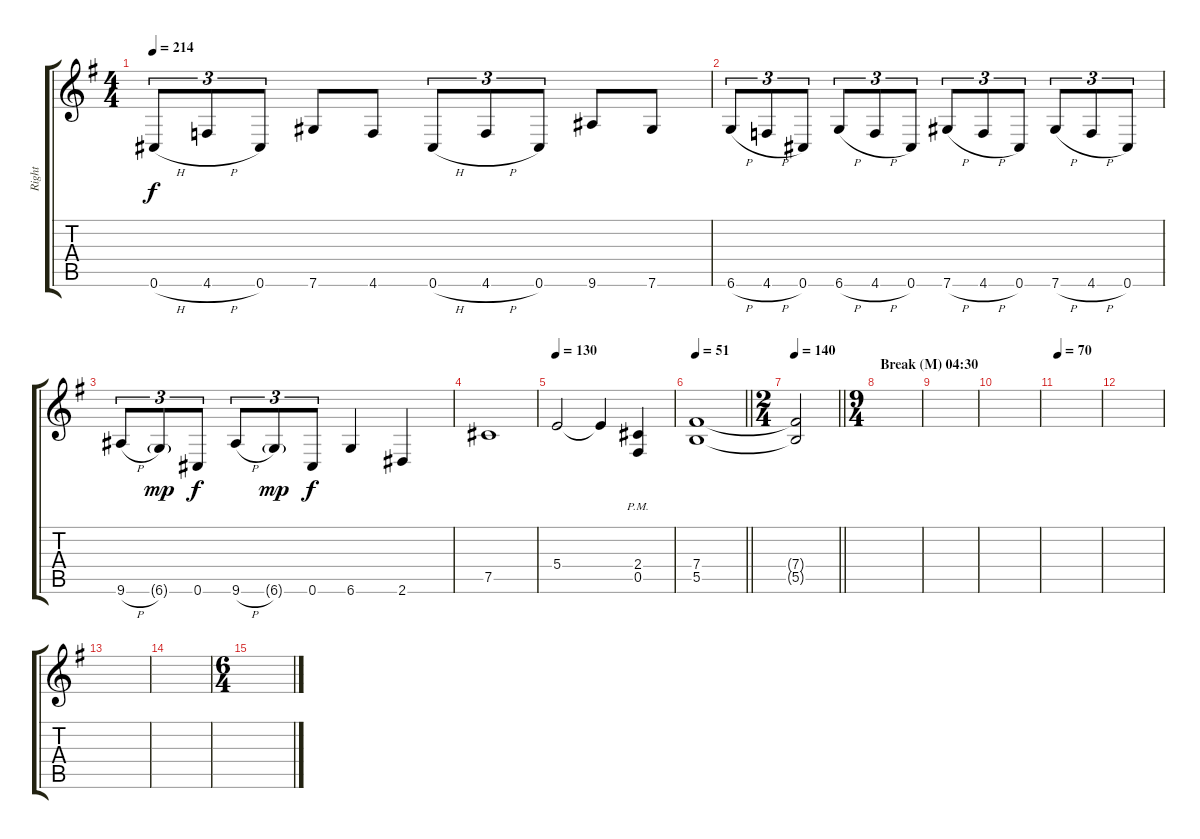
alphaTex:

\track ("Right" "Right") {instrument distortionguitar}
\staff {score tabs}
\tuning (Db4 Ab3 E3 B2 Gb2 Db2) {hide}
\ts (4 4)
\tempo 214
\clef g2
\ks eminor
0.6{h}.8{tu (3 2) dy f} 4.6{h}.8{tu (3 2)} 0.6.8{tu (3 2)} 7.6.8 4.6.8 0.6{h}.8{tu (3 2)} 4.6{h}.8{tu (3 2)} 0.6.8{tu (3 2)} 9.6.8 7.6.8 |
6.6{h}.8{tu (3 2)} 4.6{h}.8{tu (3 2)} 0.6.8{tu (3 2)} 6.6{h}.8{tu (3 2)} 4.6{h}.8{tu (3 2)} 0.6.8{tu (3 2)} 7.6{h}.8{tu (3 2)} 4.6{h}.8{tu (3 2)} 0.6.8{tu (3 2)} 7.6{h}.8{tu (3 2)} 4.6{h}.8{tu (3 2)} 0.6.8{tu (3 2)} |
9.6{h}.8{tu (3 2)} 6.6{g}.8{tu (3 2) dy mp} 0.6.8{tu (3 2) dy f} 9.6{h}.8{tu (3 2)} 6.6{g}.8{tu (3 2) dy mp} 0.6.8{tu (3 2) dy f} 6.6.4 2.6.4 |
7.5.1 |
\tempo 130
5.4.2 5.4{t}.4 (2.4{pm} 0.5{pm}).4 |
\tempo 51
\barLineRight lightlight
(7.4 5.5).1{volume 6} |
\ts (2 4)
\tempo 140
\barLineRight lightlight
(7.4{t} 5.5{t}).2 |
\ts (9 4)
\section ("" "Break (M) 04:30")
|
|
|
\tempo 70
|
|
|
|
\ts (6 4)
